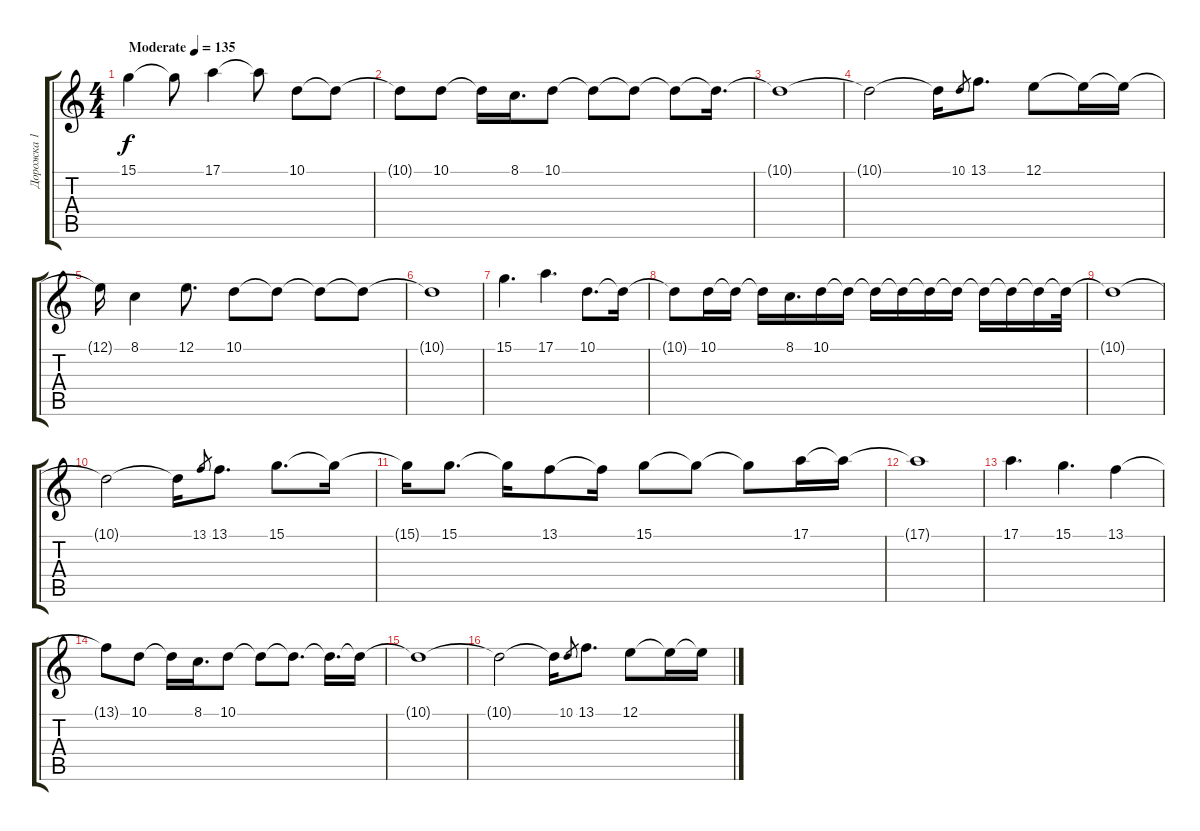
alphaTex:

\track ("Дорожка 1" "Дорожка 1") {instrument vibraphone}
\staff {score tabs}
\tuning (E4 B3 G3 D3 A2 E2) {hide}
\ts (4 4)
\tempo (135 "Moderate")
\clef g2
\ks c
15.1.4{dy f instrument vibraphone} 15.1{t}.8 17.1.4 17.1{t}.8 10.1.8 10.1{t}.8 |
10.1{t}.8 10.1.8 10.1{t}.16 8.1.16{d} 10.1.8 10.1{t}.8 10.1{t}.8 10.1{t}.8 10.1{t}.16{d} |
10.1{t}.1 |
10.1{t}.2 10.1{t}.16 10.1.8{gr} 13.1.8{d} 12.1.8 12.1{t}.16 12.1{t}.16 |
12.1{t}.16 8.1.4 12.1.8{d} 10.1.8 10.1{t}.8 10.1{t}.8 10.1{t}.8 |
10.1{t}.1 |
15.1.4{d} 17.1.4{d} 10.1.8{d} 10.1{t}.16 |
10.1{t}.8 10.1.16 10.1{t}.16 10.1{t}.16 8.1.16{d} 10.1.16 10.1{t}.16 10.1{t}.16 10.1{t}.16 10.1{t}.16 10.1{t}.16 10.1{t}.16 10.1{t}.16 10.1{t}.16 10.1{t}.32 |
10.1{t}.1 |
10.1{t}.2 10.1{t}.16 13.1.8{gr} 13.1.8{d} 15.1.8{d} 15.1{t}.16 |
15.1{t}.16 15.1.8{d} 15.1{t}.16 13.1.8 13.1{t}.16 15.1.8 15.1{t}.8 15.1{t}.8 17.1.16 17.1{t}.16 |
17.1{t}.1 |
17.1.4{d} 15.1.4{d} 13.1.4 |
13.1{t}.8 10.1.8 10.1{t}.16 8.1.16{d} 10.1.8 10.1{t}.8 10.1{t}.8{d} 10.1{t}.16{d} 10.1{t}.16 |
10.1{t}.1 |
10.1{t}.2 10.1{t}.16 10.1.8{gr} 13.1.8{d} 12.1.8 12.1{t}.16 12.1{t}.16
